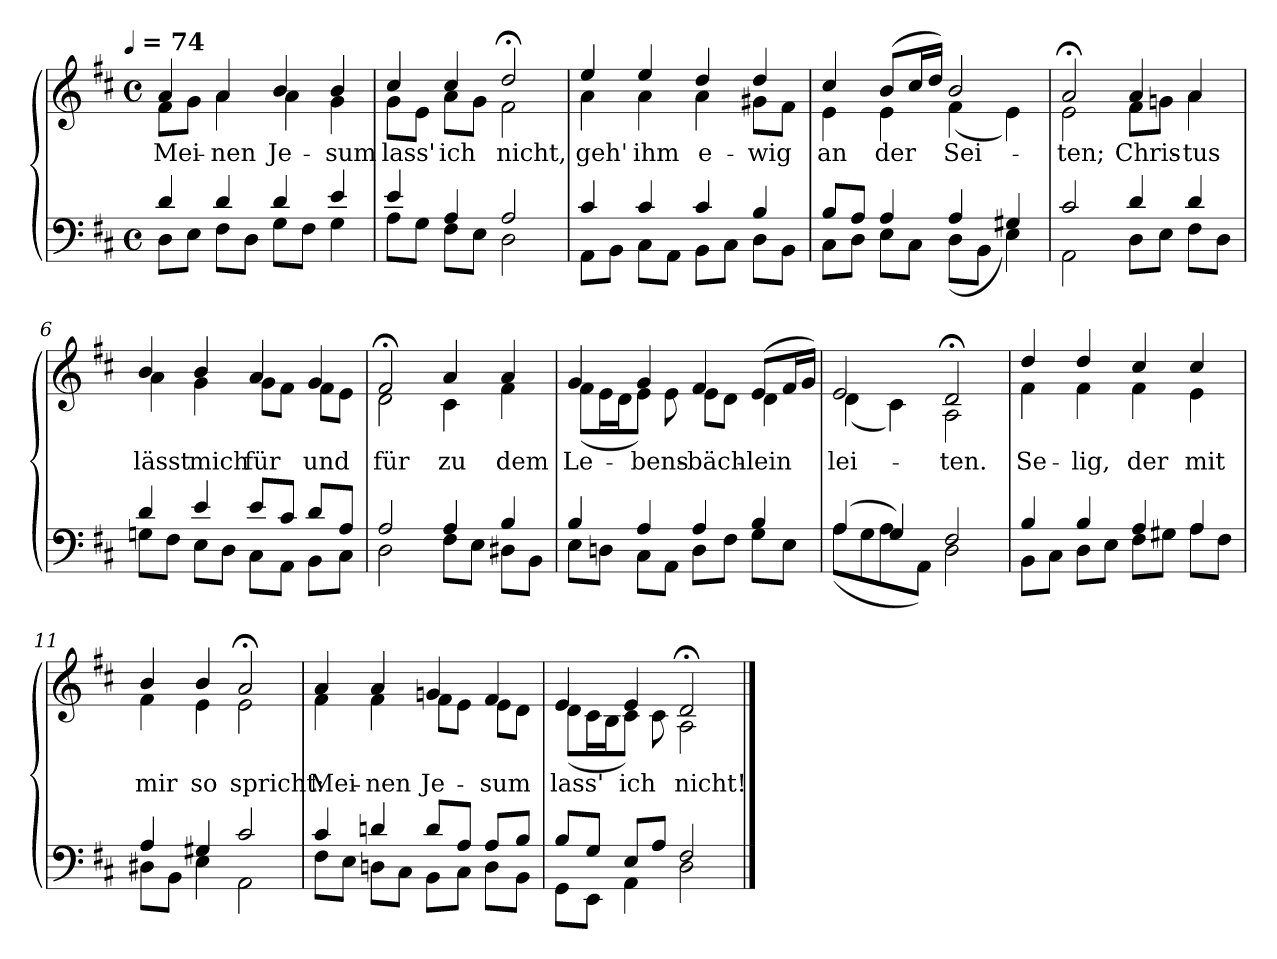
**kern	**kern	**text	**dynam
*part1	*part1	*part1	*part1
*staff2	*staff1	*staff1	*staff1/2
*clefF4	*clefG2	*	*
*k[f#c#]	*k[f#c#]	*	*
!!LO:TX:omd:t=[quarter] = 74
*M4/4	*M4/4	*	*
*met(c)	*met(c)	*	*
*MM74	*MM74	*	*
=1	=1	=1	=1
*^	*^	*	*
4d	8DL	4a	8f#L	Mei-	.
.	8EJ	.	8gJ	.	.
4d	8F#L	4a	4a	-nen	.
.	8DJ	.	.	.	.
4d	8GL	4b	4a	Je-	.
.	8F#J	.	.	.	.
4e	4G	4b	4g	-sum	.
=2	=2	=2	=2	=2	=2
4e	8AL	4cc#	8gL	lass'	.
.	8GJ	.	8eJ	.	.
4A	8F#L	4cc#	8aL	ich	.
.	8EJ	.	8gJ	.	.
2A	2D	2dd;<	2f#	nicht,	.
=3	=3	=3	=3	=3	=3
4c#	8AAL	4ee	4a	geh'	.
.	8BBJ	.	.	.	.
4c#	8C#L	4ee	4a	ihm	.
.	8AAJ	.	.	.	.
4c#	8BBL	4dd	4a	e-	.
.	8C#J	.	.	.	.
4B	8DL	4dd	8g#XL	-wig	.
.	8BBJ	.	8f#J	.	.
=4	=4	=4	=4	=4	=4
8BL	8C#L	4cc#	4e	an	.
8AJ	8DJ	.	.	.	.
4A	8EL	(8bL	4e	der	.
.	8C#J	16cc#L	.	.	.
.	.	16ddJJ)	.	.	.
4A	(8DL	2b	(4f#	Sei-	.
.	8BBJ	.	.	.	.
4G#X	4E)	.	4e)	.	.
!!LO:LB:g=z	!!
=5	=5	=5	=5	=5	=5
2c#	2AA	2a;<	2e	-ten;	.
4d	8DL	4a	8f#L	Chris-	.
.	8EJ	.	8gnJ	.	.
4d	8F#L	4a	4a	-tus	.
.	8DJ	.	.	.	.
=6	=6	=6	=6	=6	=6
4d	8GnL	4b	4a	lässt	.
.	8F#J	.	.	.	.
4e	8EL	4b	4g	mich	.
.	8DJ	.	.	.	.
8eL	8C#L	4a	8gL	für	.
8c#J	8AAJ	.	8f#J	.	.
8dL	8BBL	4g	8f#L	und	.
8AJ	8C#J	.	8eJ	.	.
=7	=7	=7	=7	=7	=7
2A	2D	2f#;<	2d	für	.
4A	8F#L	4a	4c#	zu	.
.	8EJ	.	.	.	.
4B	8D#XL	4a	4f#	dem	.
.	8BBJ	.	.	.	.
=8	=8	=8	=8	=8	=8
*	*	*MM73	*	*	*
4B	8EL	4g	(8f#L	Le-	.
.	8DnJ	.	16eL	.	.
.	.	.	16dJ	.	.
4A	8C#L	4g	8eJ)	-bens-	.
.	8AAJ	.	8e	.	.
4A	8DL	4f#	8eL	-bäch-	♩ = 70
.	8F#J	.	8dJ	.	.
4B	8GL	(8eL	4d	-lein	.
.	8EJ	16f#L	.	.	.
.	.	16gJJ)	.	.	.
=9	=9	=9	=9	=9	=9
*	*	*MM68	*	*	*
(4A	(8AL	2e	(4d	lei-	.
.	8G	.	.	.	.
4G)	8A	.	4c#)	.	.
.	8AAJ)	.	.	.	.
2F#	2D	2d;<	2A	-ten.	.
!!LO:LB:g=z	!!
=10	=10	=10	=10	=10	=10
*	*	*MM75	*	*	*
4B	8BBL	4dd	4f#	Se-	.
.	8C#J	.	.	.	.
4B	8DL	4dd	4f#	-lig,	♩ = 74
.	8EJ	.	.	.	.
4A	8F#L	4cc#	4f#	der	♩ = 73
.	8G#XJ	.	.	.	.
4A	8AL	4cc#	4e	mit	.
.	8F#J	.	.	.	.
=11	=11	=11	=11	=11	=11
*	*	*MM72	*	*	*
4A	8D#XL	4b	4f#	mir	.
.	8BBJ	.	.	.	.
4G#X	4E	4b	4e	so	.
2c#	2AA	2a;<	2e	spricht:	.
=12	=12	=12	=12	=12	=12
*	*	*MM73	*	*	*
4c#	8F#L	4a	4f#	Mei-	.
.	8EJ	.	.	.	.
4dn	8DnL	4a	4f#	-nen	♩ = 72
.	8C#J	.	.	.	.
8dL	8BBL	4gn	8f#L	Je-	♩ = 70
8AJ	8C#J	.	8eJ	.	.
8AL	8DL	4f#	8eL	-sum	.
8BJ	8BBJ	.	8dJ	.	.
=13	=13	=13	=13	=13	=13
*	*	*MM68	*	*	*
8BL	8GGL	4e	(8dL	lass'	.
8GJ	8EEJ	.	16c#L	.	.
.	.	.	16BJ	.	.
8EL	4AA	4e	8c#J)	ich	♩ = 64
8AJ	.	.	8c#	.	.
2F#	2D	2d;<	2A	nicht!	.
*v	*v	*	*	*	*
*	*v	*v	*	*
==	==	==	==
*-	*-	*-	*-
